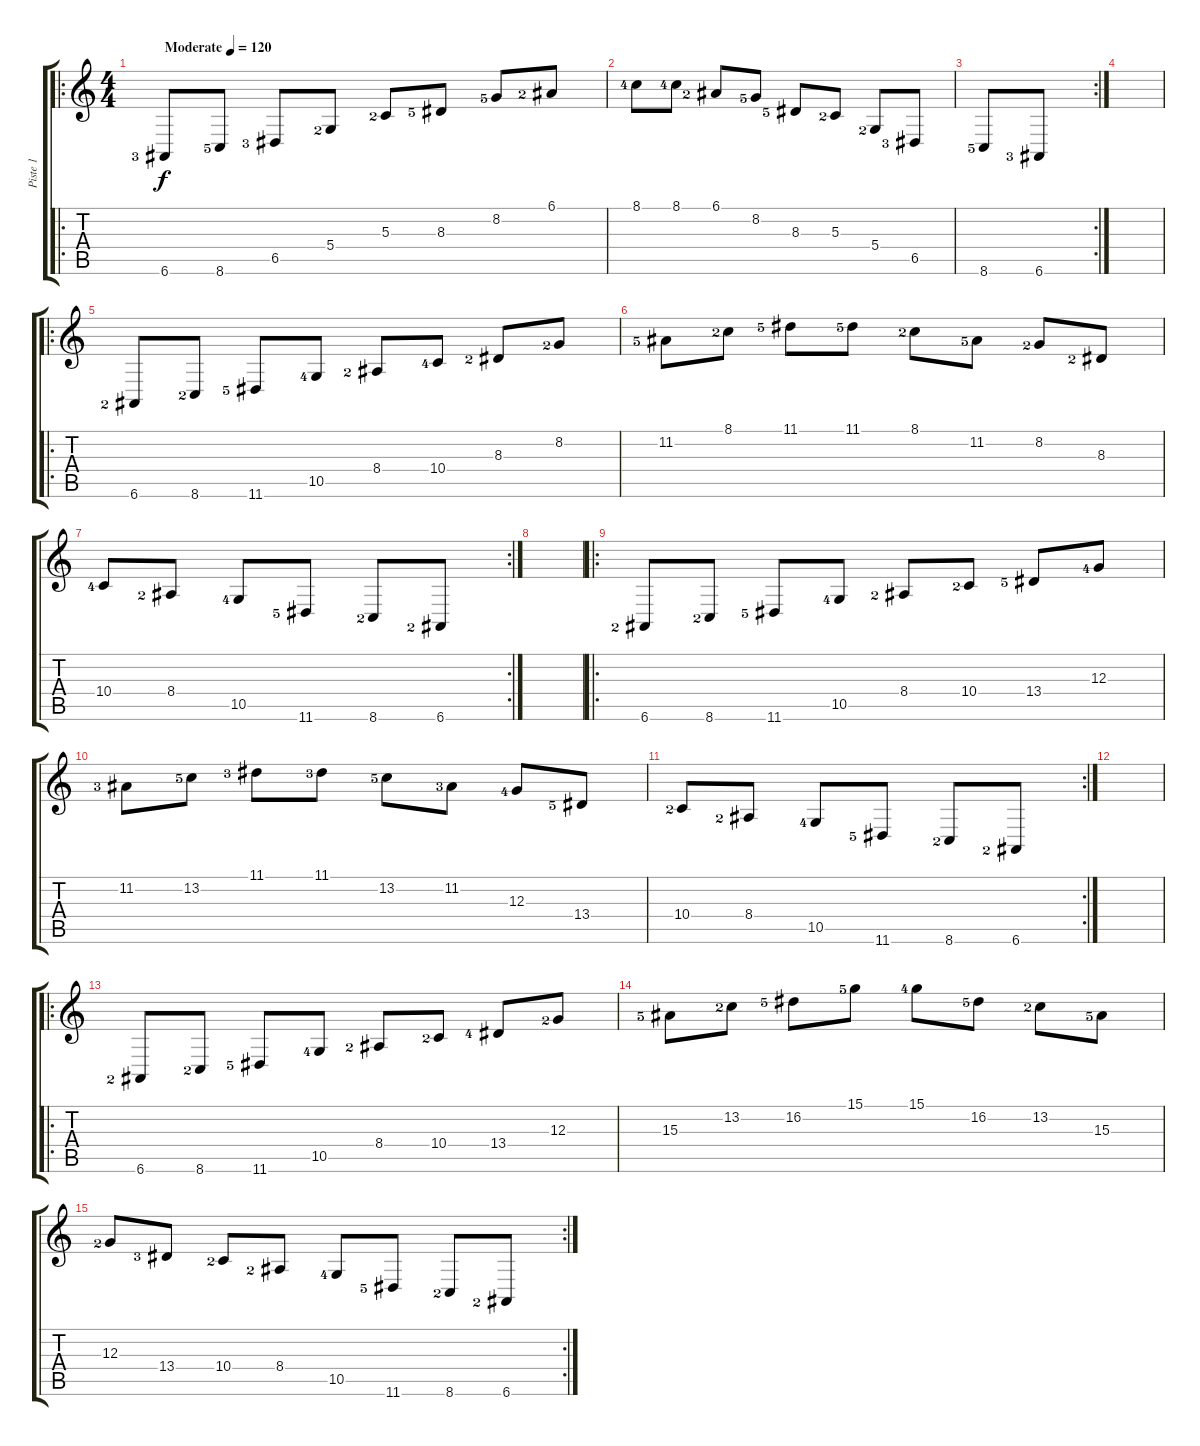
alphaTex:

\track ("Piste 1" "Piste 1") {instrument acousticgrandpiano}
\staff {score tabs}
\tuning (E4 B3 G3 D3 A2 E2) {hide}
\ro
\ts (4 4)
\tempo (120 "Moderate")
\clef g2
\ks c
6.6{lf 3}.8{dy f instrument acousticgrandpiano} 8.6{lf 5}.8 6.5{lf 3}.8 5.4{lf 2}.8 5.3{lf 2}.8 8.3{lf 5}.8 8.2{lf 5}.8 6.1{lf 2}.8 |
8.1{lf 4}.8 8.1{lf 4}.8 6.1{lf 2}.8 8.2{lf 5}.8 8.3{lf 5}.8 5.3{lf 2}.8 5.4{lf 2}.8 6.5{lf 3}.8 |
\rc 2
8.6{lf 5}.8 6.6{lf 3}.8 |
|
\ro
6.6{lf 2}.8 8.6{lf 2}.8 11.6{lf 5}.8 10.5{lf 4}.8 8.4{lf 2}.8 10.4{lf 4}.8 8.3{lf 2}.8 8.2{lf 2}.8 |
11.2{lf 5}.8 8.1{lf 2}.8 11.1{lf 5}.8 11.1{lf 5}.8 8.1{lf 2}.8 11.2{lf 5}.8 8.2{lf 2}.8 8.3{lf 2}.8 |
\rc 2
10.4{lf 4}.8 8.4{lf 2}.8 10.5{lf 4}.8 11.6{lf 5}.8 8.6{lf 2}.8 6.6{lf 2}.8 |
|
\ro
6.6{lf 2}.8 8.6{lf 2}.8 11.6{lf 5}.8 10.5{lf 4}.8 8.4{lf 2}.8 10.4{lf 2}.8 13.4{lf 5}.8 12.3{lf 4}.8 |
11.2{lf 3}.8 13.2{lf 5}.8 11.1{lf 3}.8 11.1{lf 3}.8 13.2{lf 5}.8 11.2{lf 3}.8 12.3{lf 4}.8 13.4{lf 5}.8 |
\rc 2
10.4{lf 2}.8 8.4{lf 2}.8 10.5{lf 4}.8 11.6{lf 5}.8 8.6{lf 2}.8 6.6{lf 2}.8 |
|
\ro
6.6{lf 2}.8 8.6{lf 2}.8 11.6{lf 5}.8 10.5{lf 4}.8 8.4{lf 2}.8 10.4{lf 2}.8 13.4{lf 4}.8 12.3{lf 2}.8 |
15.3{lf 5}.8 13.2{lf 2}.8 16.2{lf 5}.8 15.1{lf 5}.8 15.1{lf 4}.8 16.2{lf 5}.8 13.2{lf 2}.8 15.3{lf 5}.8 |
\rc 2
12.3{lf 2}.8 13.4{lf 3}.8 10.4{lf 2}.8 8.4{lf 2}.8 10.5{lf 4}.8 11.6{lf 5}.8 8.6{lf 2}.8 6.6{lf 2}.8
